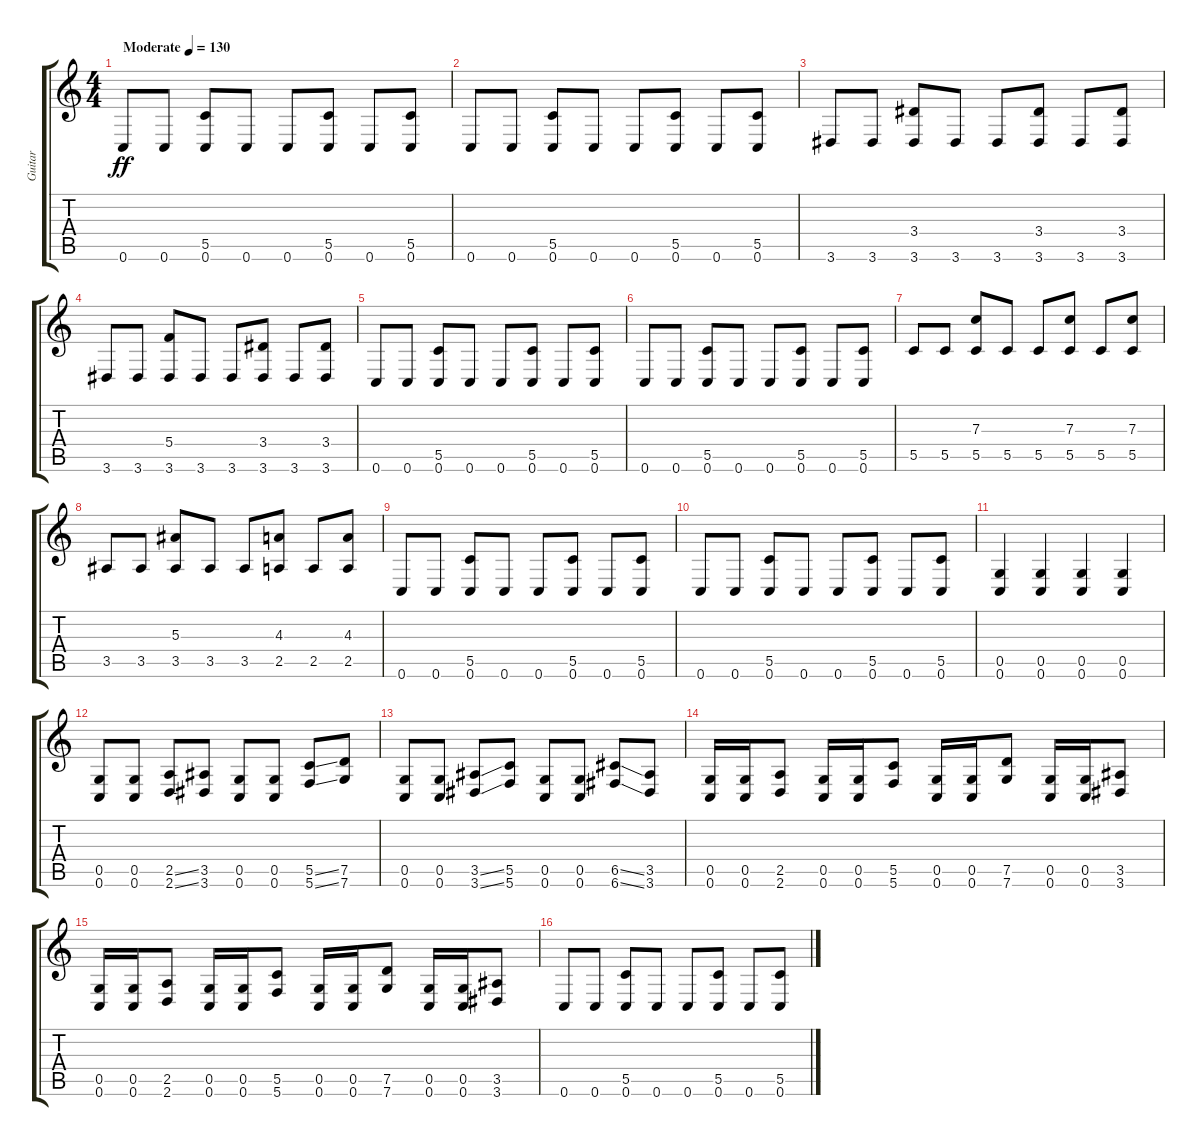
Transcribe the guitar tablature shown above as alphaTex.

\track ("Guitar" "Guitar") {instrument distortionguitar}
\staff {score tabs}
\tuning (D4 A3 F3 C3 G2 C2) {hide}
\ts (4 4)
\tempo (130 "Moderate")
\clef g2
\ks c
0.6.8{dy ff instrument distortionguitar} 0.6.8 (5.5 0.6).8 0.6.8 0.6.8 (5.5 0.6).8 0.6.8 (5.5 0.6).8 |
0.6.8 0.6.8 (5.5 0.6).8 0.6.8 0.6.8 (5.5 0.6).8 0.6.8 (5.5 0.6).8 |
3.6.8 3.6.8 (3.4 3.6).8 3.6.8 3.6.8 (3.4 3.6).8 3.6.8 (3.4 3.6).8 |
3.6.8 3.6.8 (5.4 3.6).8 3.6.8 3.6.8 (3.4 3.6).8 3.6.8 (3.4 3.6).8 |
0.6.8 0.6.8 (5.5 0.6).8 0.6.8 0.6.8 (5.5 0.6).8 0.6.8 (5.5 0.6).8 |
0.6.8 0.6.8 (5.5 0.6).8 0.6.8 0.6.8 (5.5 0.6).8 0.6.8 (5.5 0.6).8 |
5.5.8 5.5.8 (7.3 5.5).8 5.5.8 5.5.8 (7.3 5.5).8 5.5.8 (7.3 5.5).8 |
3.5.8 3.5.8 (5.3 3.5).8 3.5.8 3.5.8 (4.3 2.5).8 2.5.8 (4.3 2.5).8 |
0.6.8 0.6.8 (5.5 0.6).8 0.6.8 0.6.8 (5.5 0.6).8 0.6.8 (5.5 0.6).8 |
0.6.8 0.6.8 (5.5 0.6).8 0.6.8 0.6.8 (5.5 0.6).8 0.6.8 (5.5 0.6).8 |
(0.5 0.6).4 (0.5 0.6).4 (0.5 0.6).4 (0.5 0.6).4 |
(0.5 0.6).8 (0.5 0.6).8 (2.5{ss} 2.6{ss}).8 (3.5 3.6).8 (0.5 0.6).8 (0.5 0.6).8 (5.5{ss} 5.6{ss}).8 (7.5 7.6).8 |
(0.5 0.6).8 (0.5 0.6).8 (3.5{ss} 3.6{ss}).8 (5.5 5.6).8 (0.5 0.6).8 (0.5 0.6).8 (6.5{ss} 6.6{ss}).8 (3.5 3.6).8 |
(0.5 0.6).16 (0.5 0.6).16 (2.5 2.6).8 (0.5 0.6).16 (0.5 0.6).16 (5.5 5.6).8 (0.5 0.6).16 (0.5 0.6).16 (7.5 7.6).8 (0.5 0.6).16 (0.5 0.6).16 (3.5 3.6).8 |
(0.5 0.6).16 (0.5 0.6).16 (2.5 2.6).8 (0.5 0.6).16 (0.5 0.6).16 (5.5 5.6).8 (0.5 0.6).16 (0.5 0.6).16 (7.5 7.6).8 (0.5 0.6).16 (0.5 0.6).16 (3.5 3.6).8 |
0.6.8 0.6.8 (5.5 0.6).8 0.6.8 0.6.8 (5.5 0.6).8 0.6.8 (5.5 0.6).8
